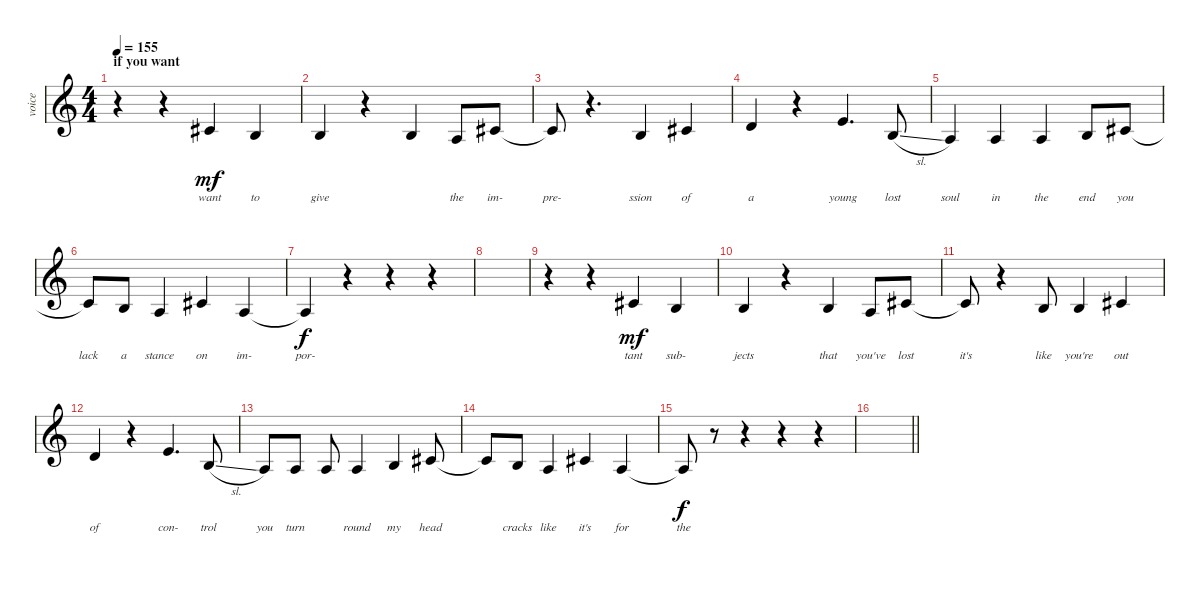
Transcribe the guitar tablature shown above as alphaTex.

\track ("voice" "voice") {instrument altosax}
\staff {score}
\tuning (E4 B3 G3 D3 A2 E2) {hide}
\ts (4 4)
\section ("" "if you want")
\tempo 155
\clef g2
\ks c
r.4{dy f} r.4 2.2.4{lyrics (0 "want") lyrics (1 "") lyrics (2 "") lyrics (3 "") lyrics (4 "") dy mf} 0.2.4{lyrics (0 "to") lyrics (1 "") lyrics (2 "") lyrics (3 "") lyrics (4 "")} |
0.2.4{lyrics (0 "give") lyrics (1 "") lyrics (2 "") lyrics (3 "") lyrics (4 "")} r.4 0.2.4{lyrics (0 "") lyrics (1 "") lyrics (2 "") lyrics (3 "") lyrics (4 "")} 2.3.8{lyrics (0 "the") lyrics (1 "") lyrics (2 "") lyrics (3 "") lyrics (4 "")} 2.2.8{lyrics (0 "im-") lyrics (1 "") lyrics (2 "") lyrics (3 "") lyrics (4 "")} |
2.2{t}.8{lyrics (0 "pre-") lyrics (1 "") lyrics (2 "") lyrics (3 "") lyrics (4 "")} r.4{d} 0.2.4{lyrics (0 "ssion") lyrics (1 "") lyrics (2 "") lyrics (3 "") lyrics (4 "")} 2.2.4{lyrics (0 "of") lyrics (1 "") lyrics (2 "") lyrics (3 "") lyrics (4 "")} |
3.2.4{lyrics (0 "a") lyrics (1 "") lyrics (2 "") lyrics (3 "") lyrics (4 "")} r.4 0.1.4{d lyrics (0 "young") lyrics (1 "") lyrics (2 "") lyrics (3 "") lyrics (4 "")} 4.3{sl}.8{lyrics (0 "lost") lyrics (1 "") lyrics (2 "") lyrics (3 "") lyrics (4 "")} |
2.3.4{lyrics (0 "soul") lyrics (1 "") lyrics (2 "") lyrics (3 "") lyrics (4 "")} 2.3.4{lyrics (0 "in") lyrics (1 "") lyrics (2 "") lyrics (3 "") lyrics (4 "")} 2.3.4{lyrics (0 "the") lyrics (1 "") lyrics (2 "") lyrics (3 "") lyrics (4 "")} 4.3.8{lyrics (0 "end") lyrics (1 "") lyrics (2 "") lyrics (3 "") lyrics (4 "")} 2.2.8{lyrics (0 "you") lyrics (1 "") lyrics (2 "") lyrics (3 "") lyrics (4 "")} |
2.2{t}.8{lyrics (0 "lack") lyrics (1 "") lyrics (2 "") lyrics (3 "") lyrics (4 "")} 0.2.8{lyrics (0 "a") lyrics (1 "") lyrics (2 "") lyrics (3 "") lyrics (4 "")} 2.3.4{lyrics (0 "stance") lyrics (1 "") lyrics (2 "") lyrics (3 "") lyrics (4 "")} 2.2.4{lyrics (0 "on") lyrics (1 "") lyrics (2 "") lyrics (3 "") lyrics (4 "")} 2.3.4{lyrics (0 "im-") lyrics (1 "") lyrics (2 "") lyrics (3 "") lyrics (4 "")} |
2.3{t}.4{lyrics (0 "por-") lyrics (1 "") lyrics (2 "") lyrics (3 "") lyrics (4 "") dy f} r.4 r.4 r.4 |
|
r.4 r.4 2.2.4{lyrics (0 "tant") lyrics (1 "") lyrics (2 "") lyrics (3 "") lyrics (4 "") dy mf} 0.2.4{lyrics (0 "sub-") lyrics (1 "") lyrics (2 "") lyrics (3 "") lyrics (4 "")} |
0.2.4{lyrics (0 "jects") lyrics (1 "") lyrics (2 "") lyrics (3 "") lyrics (4 "")} r.4 0.2.4{lyrics (0 "that") lyrics (1 "") lyrics (2 "") lyrics (3 "") lyrics (4 "")} 2.3.8{lyrics (0 "you've") lyrics (1 "") lyrics (2 "") lyrics (3 "") lyrics (4 "")} 2.2.8{lyrics (0 "lost") lyrics (1 "") lyrics (2 "") lyrics (3 "") lyrics (4 "")} |
2.2{t}.8{lyrics (0 "it's") lyrics (1 "") lyrics (2 "") lyrics (3 "") lyrics (4 "")} r.4 0.2.8{lyrics (0 "like") lyrics (1 "") lyrics (2 "") lyrics (3 "") lyrics (4 "")} 0.2.4{lyrics (0 "you're") lyrics (1 "") lyrics (2 "") lyrics (3 "") lyrics (4 "")} 2.2.4{lyrics (0 "out") lyrics (1 "") lyrics (2 "") lyrics (3 "") lyrics (4 "")} |
3.2.4{lyrics (0 "of") lyrics (1 "") lyrics (2 "") lyrics (3 "") lyrics (4 "")} r.4 0.1.4{d lyrics (0 "con-") lyrics (1 "") lyrics (2 "") lyrics (3 "") lyrics (4 "")} 4.3{sl}.8{lyrics (0 "trol") lyrics (1 "") lyrics (2 "") lyrics (3 "") lyrics (4 "")} |
2.3.8{lyrics (0 "you") lyrics (1 "") lyrics (2 "") lyrics (3 "") lyrics (4 "")} 2.3.8{lyrics (0 "turn") lyrics (1 "") lyrics (2 "") lyrics (3 "") lyrics (4 "")} 2.3.8{lyrics (0 "") lyrics (1 "") lyrics (2 "") lyrics (3 "") lyrics (4 "")} 2.3.4{lyrics (0 "round") lyrics (1 "") lyrics (2 "") lyrics (3 "") lyrics (4 "")} 0.2.4{lyrics (0 "my") lyrics (1 "") lyrics (2 "") lyrics (3 "") lyrics (4 "")} 2.2.8{lyrics (0 "head") lyrics (1 "") lyrics (2 "") lyrics (3 "") lyrics (4 "")} |
2.2{t}.8{lyrics (0 "") lyrics (1 "") lyrics (2 "") lyrics (3 "") lyrics (4 "")} 0.2.8{lyrics (0 "cracks") lyrics (1 "") lyrics (2 "") lyrics (3 "") lyrics (4 "")} 2.3.4{lyrics (0 "like") lyrics (1 "") lyrics (2 "") lyrics (3 "") lyrics (4 "")} 2.2.4{lyrics (0 "it's") lyrics (1 "") lyrics (2 "") lyrics (3 "") lyrics (4 "")} 2.3.4{lyrics (0 "for") lyrics (1 "") lyrics (2 "") lyrics (3 "") lyrics (4 "")} |
2.3{t}.8{lyrics (0 "the") lyrics (1 "") lyrics (2 "") lyrics (3 "") lyrics (4 "") dy f} r.8 r.4 r.4 r.4 |
\barLineRight lightlight
